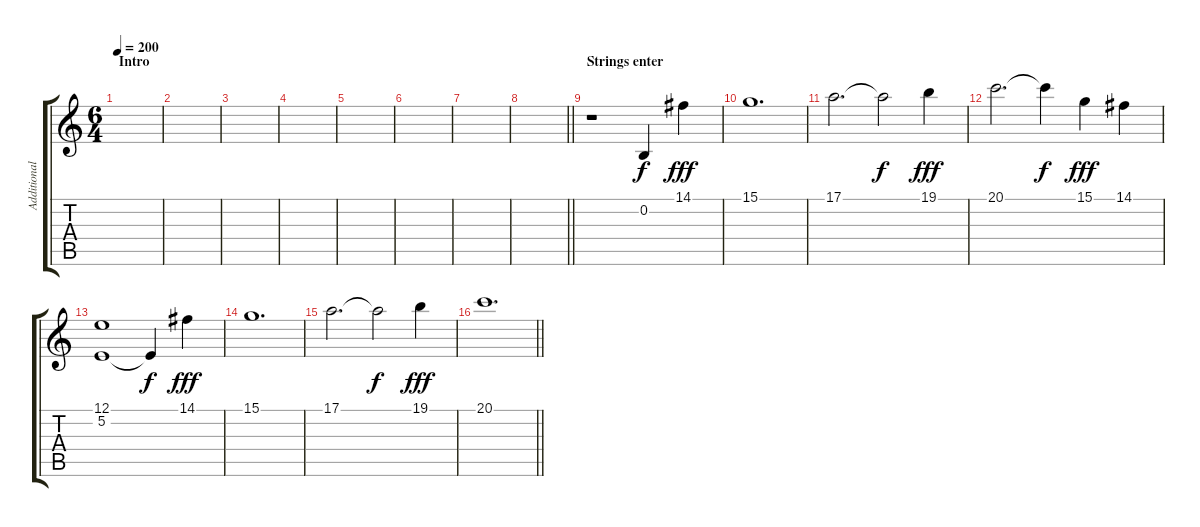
\track ("Additional Strings" "Additional") {instrument trumpet}
\staff {score tabs}
\tuning (E4 B3 G3 D3 A2 E2) {hide}
\ts (6 4)
\section ("" "Intro")
\tempo 200
\clef g2
\ks c
|
|
|
|
|
|
|
\barLineRight lightlight
|
\section ("" "Strings enter")
r.1 0.2.4 14.1.4{dy fff volume 12} |
15.1.1{d volume 0} |
17.1.2{d volume 12} 17.1{t}.2{dy f} 19.1.4{dy fff} |
20.1.2{d volume 0} 20.1{t}.4{dy f} 15.1.4{dy fff volume 12} 14.1.4 |
(12.1 5.2).1 5.2{t}.4{dy f} 14.1.4{dy fff volume 12} |
15.1.1{d volume 0} |
17.1.2{d volume 12} 17.1{t}.2{dy f} 19.1.4{dy fff} |
\barLineRight lightlight
20.1.1{d volume 0}
